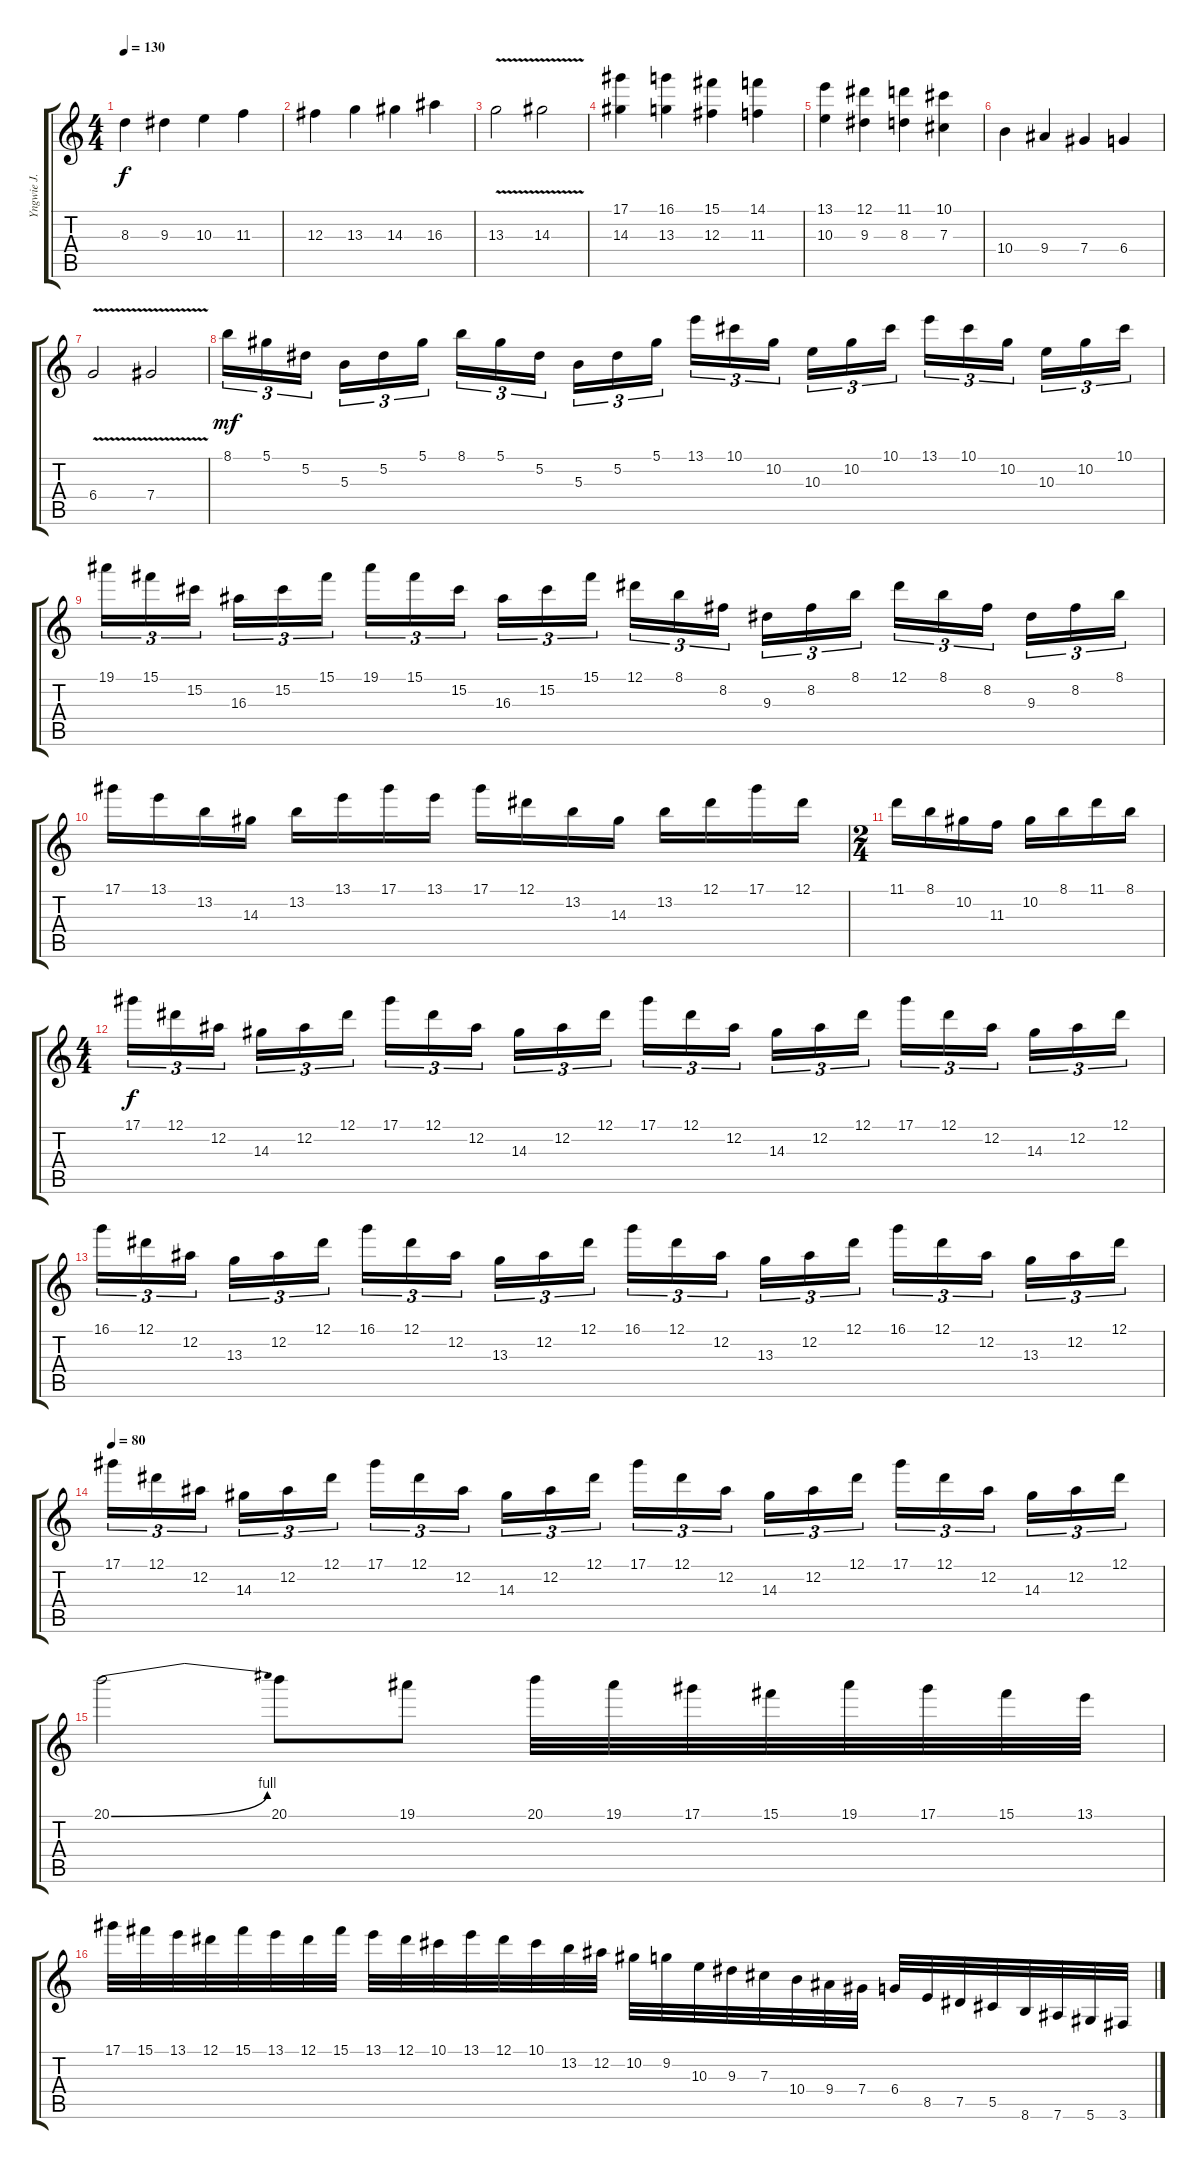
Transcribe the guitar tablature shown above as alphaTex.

\track ("Yngwie J. Malmsteen" "Yngwie J. ") {instrument overdrivenguitar}
\staff {score tabs}
\tuning (Eb4 Bb3 Gb3 Db3 Ab2 Eb2) {hide}
\ts (4 4)
\tempo 130
\clef g2
\ks c
8.3.4{dy f} 9.3.4 10.3.4 11.3.4 |
12.3.4 13.3.4 14.3.4 16.3.4 |
13.3{v}.2 14.3{v}.2 |
(17.1 14.3).4 (16.1 13.3).4 (15.1 12.3).4 (14.1 11.3).4 |
(13.1 10.3).4 (12.1 9.3).4 (11.1 8.3).4 (10.1 7.3).4 |
10.4.4 9.4.4 7.4.4 6.4.4 |
6.4{v}.2 7.4{v}.2 |
8.1.16{tu (3 2) dy mf} 5.1.16{tu (3 2)} 5.2.16{tu (3 2) beam splitsecondary} 5.3.16{tu (3 2)} 5.2.16{tu (3 2)} 5.1.16{tu (3 2)} 8.1.16{tu (3 2)} 5.1.16{tu (3 2)} 5.2.16{tu (3 2) beam splitsecondary} 5.3.16{tu (3 2)} 5.2.16{tu (3 2)} 5.1.16{tu (3 2)} 13.1.16{tu (3 2)} 10.1.16{tu (3 2)} 10.2.16{tu (3 2) beam splitsecondary} 10.3.16{tu (3 2)} 10.2.16{tu (3 2)} 10.1.16{tu (3 2)} 13.1.16{tu (3 2)} 10.1.16{tu (3 2)} 10.2.16{tu (3 2) beam splitsecondary} 10.3.16{tu (3 2)} 10.2.16{tu (3 2)} 10.1.16{tu (3 2)} |
19.1.16{tu (3 2)} 15.1.16{tu (3 2)} 15.2.16{tu (3 2) beam splitsecondary} 16.3.16{tu (3 2)} 15.2.16{tu (3 2)} 15.1.16{tu (3 2)} 19.1.16{tu (3 2)} 15.1.16{tu (3 2)} 15.2.16{tu (3 2) beam splitsecondary} 16.3.16{tu (3 2)} 15.2.16{tu (3 2)} 15.1.16{tu (3 2)} 12.1.16{tu (3 2)} 8.1.16{tu (3 2)} 8.2.16{tu (3 2) beam splitsecondary} 9.3.16{tu (3 2)} 8.2.16{tu (3 2)} 8.1.16{tu (3 2)} 12.1.16{tu (3 2)} 8.1.16{tu (3 2)} 8.2.16{tu (3 2) beam splitsecondary} 9.3.16{tu (3 2)} 8.2.16{tu (3 2)} 8.1.16{tu (3 2)} |
17.1.16 13.1.16 13.2.16 14.3.16 13.2.16 13.1.16 17.1.16 13.1.16 17.1.16 12.1.16 13.2.16 14.3.16 13.2.16 12.1.16 17.1.16 12.1.16 |
\ts (2 4)
11.1.16 8.1.16 10.2.16 11.3.16 10.2.16 8.1.16 11.1.16 8.1.16 |
\ts (4 4)
17.1.16{tu (3 2) dy f} 12.1.16{tu (3 2)} 12.2.16{tu (3 2) beam splitsecondary} 14.3.16{tu (3 2)} 12.2.16{tu (3 2)} 12.1.16{tu (3 2)} 17.1.16{tu (3 2)} 12.1.16{tu (3 2)} 12.2.16{tu (3 2) beam splitsecondary} 14.3.16{tu (3 2)} 12.2.16{tu (3 2)} 12.1.16{tu (3 2)} 17.1.16{tu (3 2)} 12.1.16{tu (3 2)} 12.2.16{tu (3 2) beam splitsecondary} 14.3.16{tu (3 2)} 12.2.16{tu (3 2)} 12.1.16{tu (3 2)} 17.1.16{tu (3 2)} 12.1.16{tu (3 2)} 12.2.16{tu (3 2) beam splitsecondary} 14.3.16{tu (3 2)} 12.2.16{tu (3 2)} 12.1.16{tu (3 2)} |
16.1.16{tu (3 2)} 12.1.16{tu (3 2)} 12.2.16{tu (3 2) beam splitsecondary} 13.3.16{tu (3 2)} 12.2.16{tu (3 2)} 12.1.16{tu (3 2)} 16.1.16{tu (3 2)} 12.1.16{tu (3 2)} 12.2.16{tu (3 2) beam splitsecondary} 13.3.16{tu (3 2)} 12.2.16{tu (3 2)} 12.1.16{tu (3 2)} 16.1.16{tu (3 2)} 12.1.16{tu (3 2)} 12.2.16{tu (3 2) beam splitsecondary} 13.3.16{tu (3 2)} 12.2.16{tu (3 2)} 12.1.16{tu (3 2)} 16.1.16{tu (3 2)} 12.1.16{tu (3 2)} 12.2.16{tu (3 2) beam splitsecondary} 13.3.16{tu (3 2)} 12.2.16{tu (3 2)} 12.1.16{tu (3 2)} |
\tempo 80
17.1.16{tu (3 2)} 12.1.16{tu (3 2)} 12.2.16{tu (3 2) beam splitsecondary} 14.3.16{tu (3 2)} 12.2.16{tu (3 2)} 12.1.16{tu (3 2)} 17.1.16{tu (3 2)} 12.1.16{tu (3 2)} 12.2.16{tu (3 2) beam splitsecondary} 14.3.16{tu (3 2)} 12.2.16{tu (3 2)} 12.1.16{tu (3 2)} 17.1.16{tu (3 2)} 12.1.16{tu (3 2)} 12.2.16{tu (3 2) beam splitsecondary} 14.3.16{tu (3 2)} 12.2.16{tu (3 2)} 12.1.16{tu (3 2)} 17.1.16{tu (3 2)} 12.1.16{tu (3 2)} 12.2.16{tu (3 2) beam splitsecondary} 14.3.16{tu (3 2)} 12.2.16{tu (3 2)} 12.1.16{tu (3 2)} |
20.1{be (bend 0 0 60 4)}.2 20.1.8 19.1.8 20.1.32 19.1.32 17.1.32 15.1.32 19.1.32 17.1.32 15.1.32 13.1.32 |
17.1.32 15.1.32 13.1.32 12.1.32 15.1.32 13.1.32 12.1.32 15.1.32 13.1.32 12.1.32 10.1.32 13.1.32 12.1.32 10.1.32 13.2.32 12.2.32 10.2.32 9.2.32 10.3.32 9.3.32 7.3.32 10.4.32 9.4.32 7.4.32 6.4.32 8.5.32 7.5.32 5.5.32 8.6.32 7.6.32 5.6.32 3.6.32
